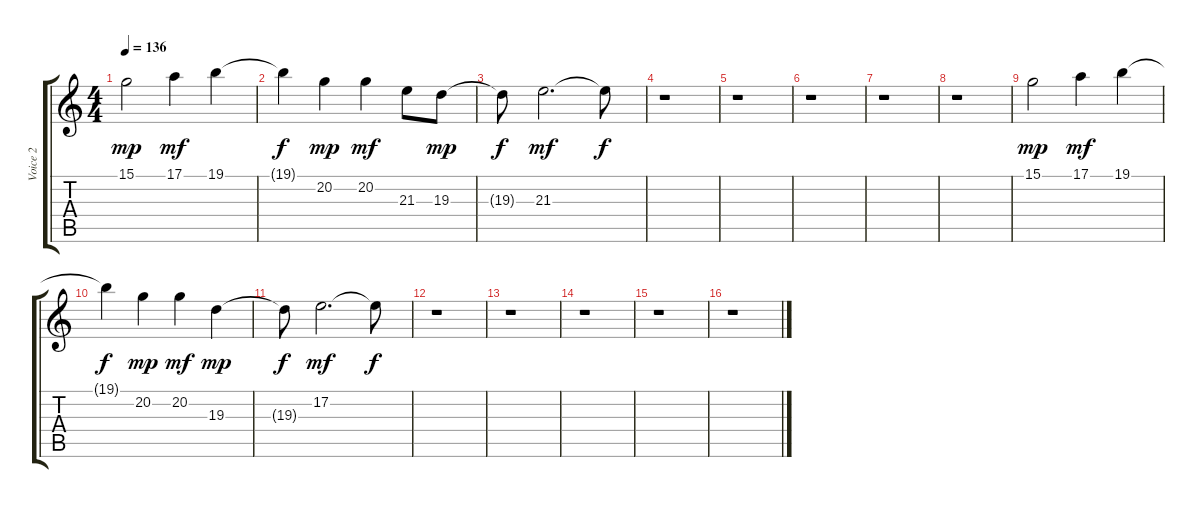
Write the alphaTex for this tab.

\track ("Voice 2" "Voice 2") {instrument lead2sawtooth}
\staff {score tabs}
\tuning (E4 B3 G3 D3 A2 E2) {hide}
\ts (4 4)
\tempo 136
\clef g2
\ks c
15.1.2{dy mp} 17.1.4{dy mf} 19.1.4 |
19.1{t}.4{dy f} 20.2.4{dy mp} 20.2.4{dy mf} 21.3.8 19.3.8{dy mp} |
19.3{t}.8{dy f} 21.3.2{d dy mf} 21.3{t}.8{dy f} |
r.1 |
r.1 |
r.1 |
r.1 |
r.1 |
15.1.2{dy mp} 17.1.4{dy mf} 19.1.4 |
19.1{t}.4{dy f} 20.2.4{dy mp} 20.2.4{dy mf} 19.3.4{dy mp} |
19.3{t}.8{dy f} 17.2.2{d dy mf} 17.2{t}.8{dy f} |
r.1 |
r.1 |
r.1 |
r.1 |
r.1
